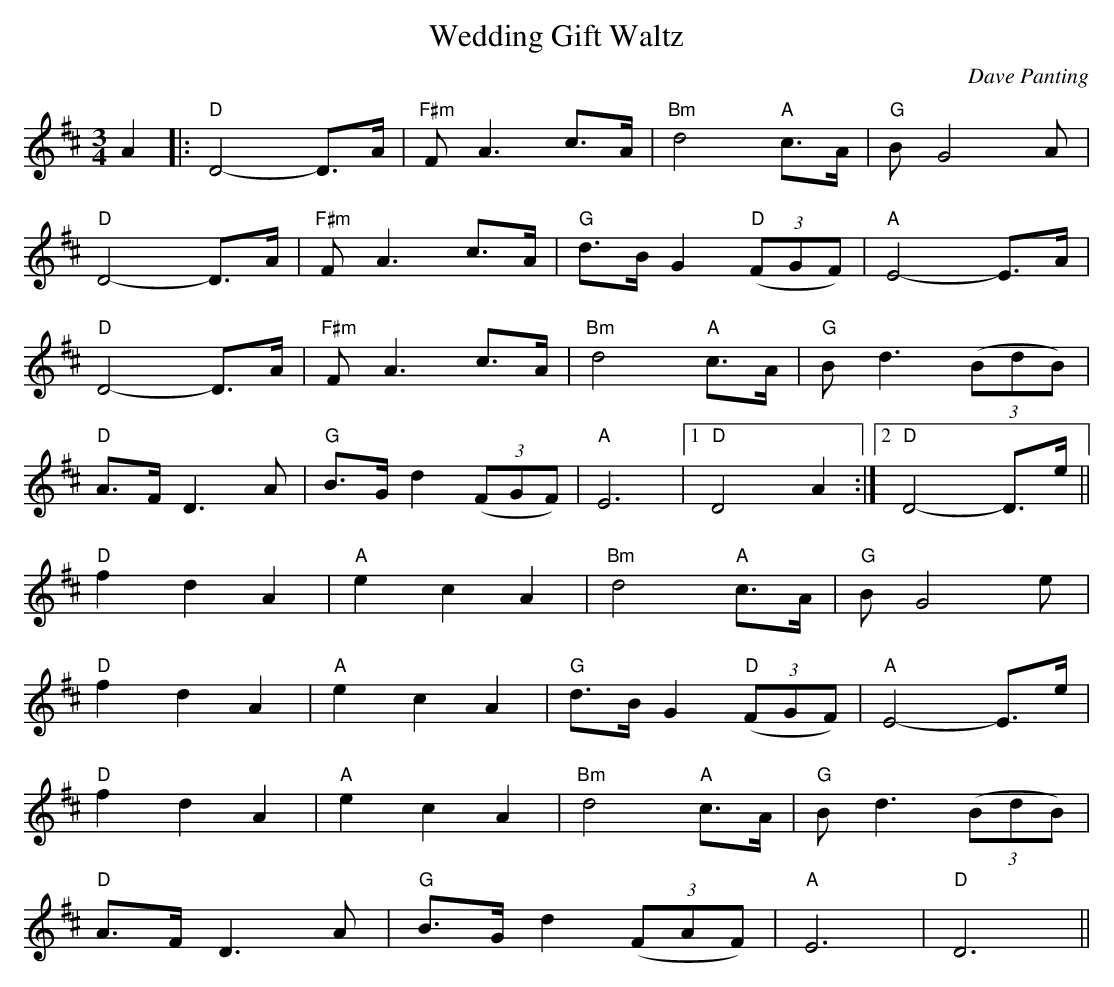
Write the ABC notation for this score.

X:1
T:Wedding Gift Waltz
M:3/4
L:1/8
C:Dave Panting
K:D
A2||:"D"D4-D>A|"F#m" FA3 c>A|"Bm"d4"A" c>A|"G"B G4 A|
"D"D4-D>A|"F#m"F A3 c>A|"G" d>B G2"D"((3FGF)|"A"E4-E>A|
"D"D4-D>A|"F#m"F A3 c>A|"Bm" d4 "A"c>A|"G"B d3 ((3BdB)|
"D"A>F D3 A|"G"B>G d2 ((3FGF)|"A"E6|[1 "D"D4 A2:|[2 "D"D4-D>e||
"D"f2 d2 A2|"A" e2 c2 A2|"Bm"d4 "A"c>A|"G"B G4 e|
"D"f2 d2 A2|"A" e2 c2 A2|"G"d>B G2 "D" ((3FGF)|"A"E4-E>e|
"D"f2 d2 A2|"A"e2 c2 A2|"Bm"d4 "A"c>A|"G"B d3 ((3BdB)|
"D" A>F D3 A|"G" B>G d2 ((3FAF)|"A" E6|"D" D6||
